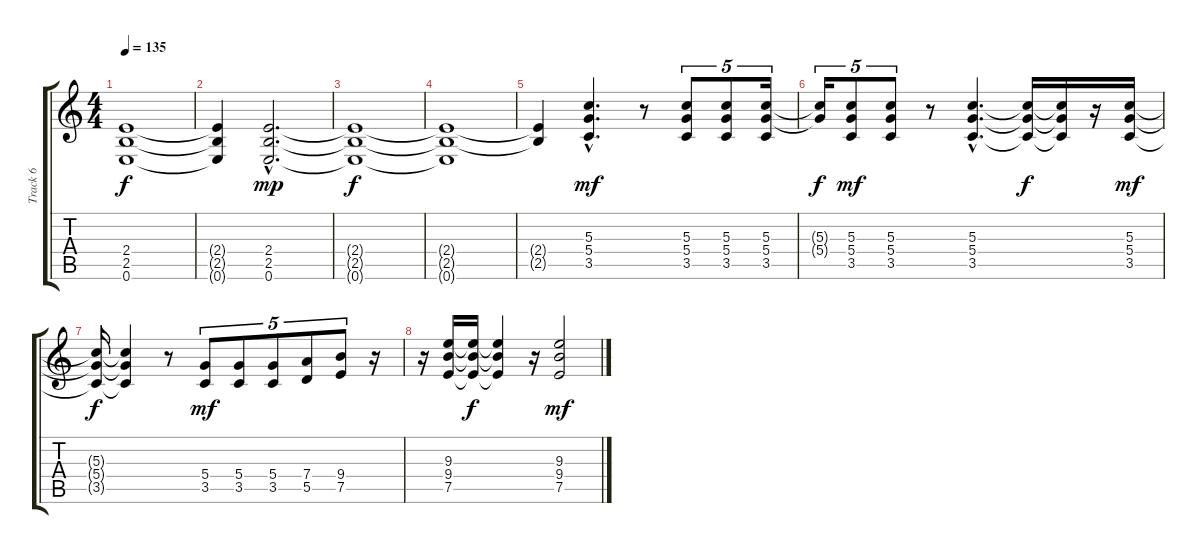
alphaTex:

\track ("Track 6" "Track 6") {instrument distortionguitar}
\staff {score tabs}
\tuning (E4 B3 G3 D3 A2 E2) {hide}
\ts (4 4)
\tempo 135
\clef g2
\ks c
(2.4{t} 2.5{t} 0.6{t}).1{dy f} |
(2.4{t} 2.5{t} 0.6{t}).4 (2.4{hac} 2.5{hac} 0.6{hac}).2{d dy mp} |
(2.4{t} 2.5{t} 0.6{t}).1{dy f} |
(2.4{t} 2.5{t} 0.6{t}).1 |
(2.4{t} 2.5{t}).4 (5.3{hac} 5.4{hac} 3.5{hac}).4{d dy mf} r.8 (5.3 5.4 3.5).8{tu (5 4)} (5.3 5.4 3.5).8{tu (5 4)} (5.3 5.4 3.5).16{tu (5 4)} |
(5.3{t} 5.4{t}).16{tu (5 4) dy f} (5.3 5.4 3.5).8{tu (5 4) dy mf} (5.3 5.4 3.5).8{tu (5 4)} r.8 (5.3{hac} 5.4{hac} 3.5{hac}).4{d} (5.3{t} 5.4{t} 3.5{t}).16{dy f} (5.3{t} 5.4{t} 3.5{t}).16 r.16 (5.3 5.4 3.5).16{dy mf} |
(5.3{t} 5.4{t} 3.5{t}).16{dy f} (5.3{t} 5.4{t} 3.5{t}).4 r.8 (5.4 3.5).8{tu (5 4) dy mf} (5.4 3.5).8{tu (5 4)} (5.4 3.5).8{tu (5 4)} (7.4 5.5).8{tu (5 4)} (9.4 7.5).8{tu (5 4)} r.16 |
r.16 (9.3 9.4 7.5).16 (9.3{t} 9.4{t} 7.5{t}).16{dy f} (9.3{t} 9.4{t} 7.5{t}).4 r.16 (9.3 9.4 7.5).2{dy mf}
